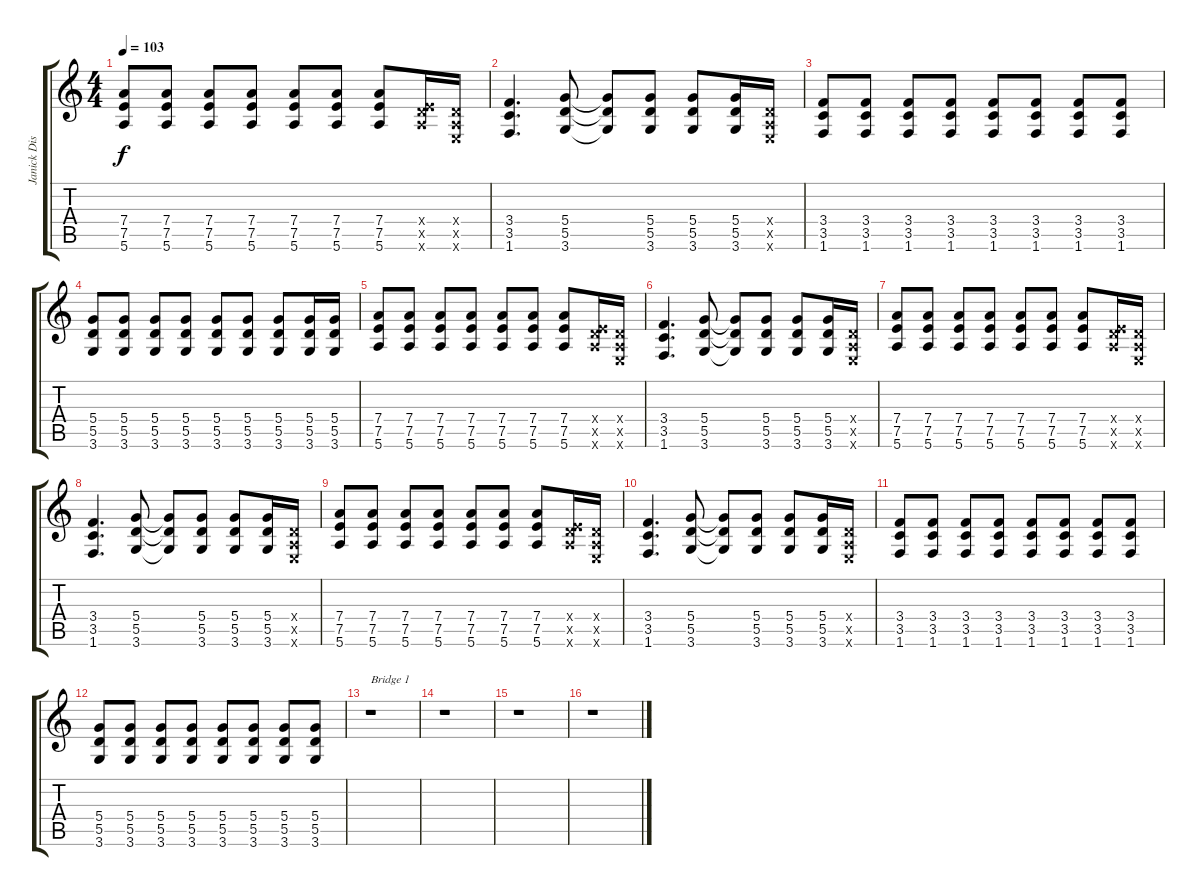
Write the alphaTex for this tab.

\track ("Janick Distortion" "Janick Dis") {instrument distortionguitar}
\staff {score tabs}
\tuning (E4 B3 G3 D3 A2 E2) {hide}
\ts (4 4)
\tempo 103
\clef g2
\ks c
(7.4 7.5 5.6).8{dy f} (7.4 7.5 5.6).8 (7.4 7.5 5.6).8 (7.4 7.5 5.6).8 (7.4 7.5 5.6).8 (7.4 7.5 5.6).8 (7.4 7.5 5.6).8 (0.4{x} 7.5{x} 5.6{x}).16 (0.4{x} 0.5{x} 0.6{x}).16 |
(3.4 3.5 1.6).4{d} (5.4 5.5 3.6).8 (5.4{t} 5.5{t} 3.6{t}).8 (5.4 5.5 3.6).8 (5.4 5.5 3.6).8 (5.4 5.5 3.6).16 (0.4{x} 0.5{x} 0.6{x}).16 |
(3.4 3.5 1.6).8 (3.4 3.5 1.6).8 (3.4 3.5 1.6).8 (3.4 3.5 1.6).8 (3.4 3.5 1.6).8 (3.4 3.5 1.6).8 (3.4 3.5 1.6).8 (3.4 3.5 1.6).8 |
(5.4 5.5 3.6).8 (5.4 5.5 3.6).8 (5.4 5.5 3.6).8 (5.4 5.5 3.6).8 (5.4 5.5 3.6).8 (5.4 5.5 3.6).8 (5.4 5.5 3.6).8 (5.4 5.5 3.6).16 (5.4 5.5 3.6).16 |
(7.4 7.5 5.6).8 (7.4 7.5 5.6).8 (7.4 7.5 5.6).8 (7.4 7.5 5.6).8 (7.4 7.5 5.6).8 (7.4 7.5 5.6).8 (7.4 7.5 5.6).8 (0.4{x} 7.5{x} 5.6{x}).16 (0.4{x} 0.5{x} 0.6{x}).16 |
(3.4 3.5 1.6).4{d} (5.4 5.5 3.6).8 (5.4{t} 5.5{t} 3.6{t}).8 (5.4 5.5 3.6).8 (5.4 5.5 3.6).8 (5.4 5.5 3.6).16 (0.4{x} 0.5{x} 0.6{x}).16 |
(7.4 7.5 5.6).8 (7.4 7.5 5.6).8 (7.4 7.5 5.6).8 (7.4 7.5 5.6).8 (7.4 7.5 5.6).8 (7.4 7.5 5.6).8 (7.4 7.5 5.6).8 (0.4{x} 7.5{x} 5.6{x}).16 (0.4{x} 0.5{x} 0.6{x}).16 |
(3.4 3.5 1.6).4{d} (5.4 5.5 3.6).8 (5.4{t} 5.5{t} 3.6{t}).8 (5.4 5.5 3.6).8 (5.4 5.5 3.6).8 (5.4 5.5 3.6).16 (0.4{x} 0.5{x} 0.6{x}).16 |
(7.4 7.5 5.6).8 (7.4 7.5 5.6).8 (7.4 7.5 5.6).8 (7.4 7.5 5.6).8 (7.4 7.5 5.6).8 (7.4 7.5 5.6).8 (7.4 7.5 5.6).8 (0.4{x} 7.5{x} 5.6{x}).16 (0.4{x} 0.5{x} 0.6{x}).16 |
(3.4 3.5 1.6).4{d} (5.4 5.5 3.6).8 (5.4{t} 5.5{t} 3.6{t}).8 (5.4 5.5 3.6).8 (5.4 5.5 3.6).8 (5.4 5.5 3.6).16 (0.4{x} 0.5{x} 0.6{x}).16 |
(3.4 3.5 1.6).8 (3.4 3.5 1.6).8 (3.4 3.5 1.6).8 (3.4 3.5 1.6).8 (3.4 3.5 1.6).8 (3.4 3.5 1.6).8 (3.4 3.5 1.6).8 (3.4 3.5 1.6).8 |
(5.4 5.5 3.6).8 (5.4 5.5 3.6).8 (5.4 5.5 3.6).8 (5.4 5.5 3.6).8 (5.4 5.5 3.6).8 (5.4 5.5 3.6).8 (5.4 5.5 3.6).8 (5.4 5.5 3.6).8 |
r.1{txt "Bridge 1"} |
r.1 |
r.1 |
r.1
